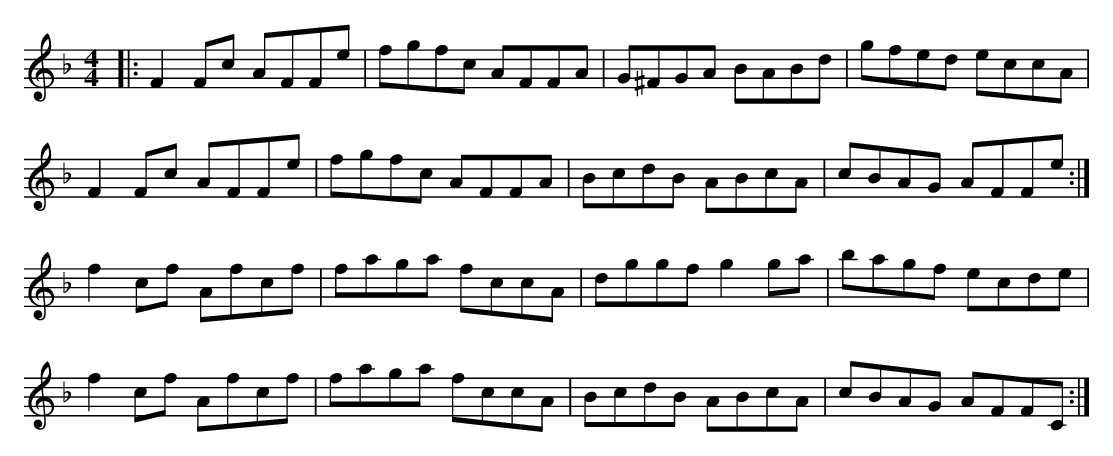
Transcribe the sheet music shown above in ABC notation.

X:1
M:4/4
K:F
|:F2Fc AFFe|fgfc AFFA|G^FGA BABd|gfed eccA|
F2Fc AFFe|fgfc AFFA|BcdB ABcA|cBAG AFFe:|
f2cf Afcf|faga fccA|dggf g2ga|bagf ecde|
f2cf Afcf|faga fccA|BcdB ABcA|cBAG AFFC:|
